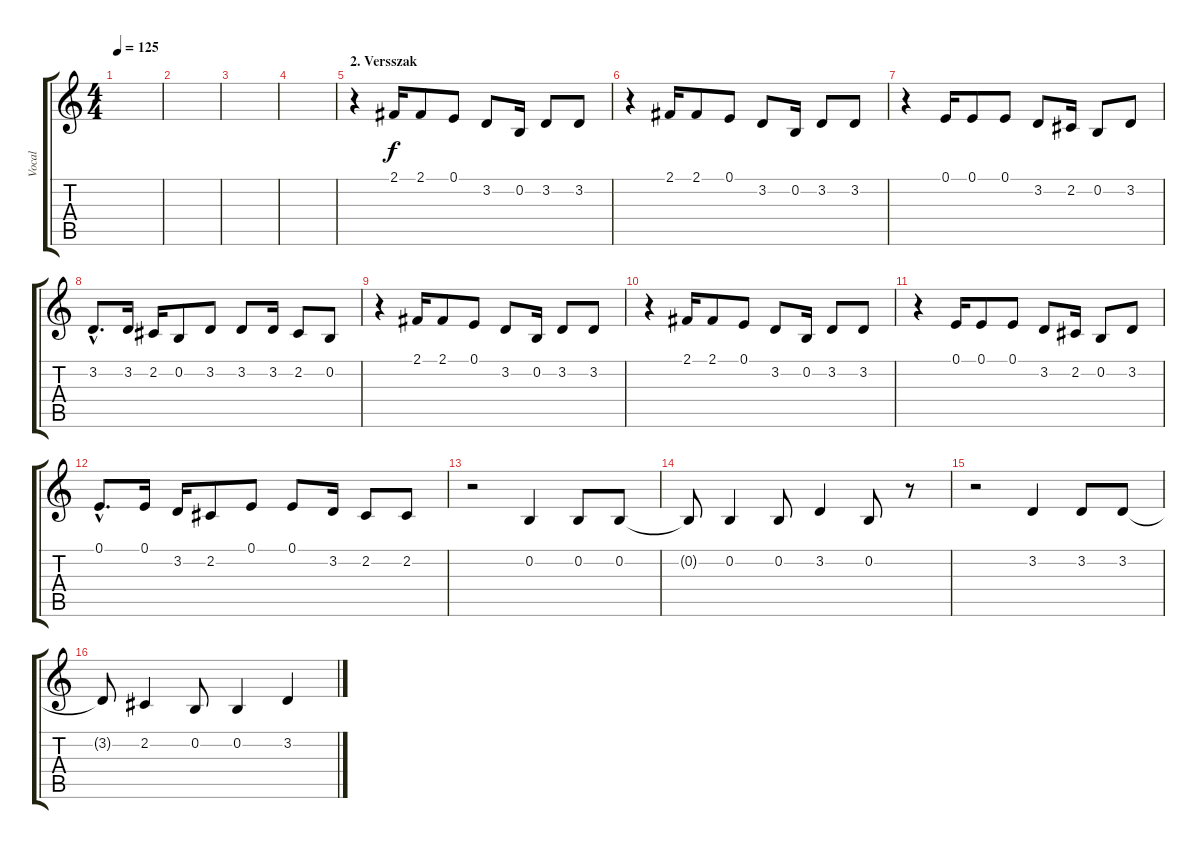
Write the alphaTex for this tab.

\track ("Vocal" "Vocal") {instrument lead2sawtooth}
\staff {score tabs}
\tuning (E4 B3 G3 D3 A2 E2) {hide}
\ts (4 4)
\tempo 125
\clef g2
\ks c
|
|
|
|
\section ("" "2. Versszak")
r.4 2.1.16 2.1.8 0.1.8 3.2.8 0.2.16 3.2.8 3.2.8 |
r.4 2.1.16 2.1.8 0.1.8 3.2.8 0.2.16 3.2.8 3.2.8 |
r.4 0.1.16 0.1.8 0.1.8 3.2.8 2.2.16 0.2.8 3.2.8 |
3.2{hac}.8{d} 3.2.16 2.2.16 0.2.8 3.2.8 3.2.8 3.2.16 2.2.8 0.2.8 |
r.4 2.1.16 2.1.8 0.1.8 3.2.8 0.2.16 3.2.8 3.2.8 |
r.4 2.1.16 2.1.8 0.1.8 3.2.8 0.2.16 3.2.8 3.2.8 |
r.4 0.1.16 0.1.8 0.1.8 3.2.8 2.2.16 0.2.8 3.2.8 |
0.1{hac}.8{d} 0.1.16 3.2.16 2.2.8 0.1.8 0.1.8 3.2.16 2.2.8 2.2.8 |
r.2 0.2.4 0.2.8 0.2.8 |
0.2{t}.8 0.2.4 0.2.8 3.2.4 0.2.8 r.8 |
r.2 3.2.4 3.2.8 3.2.8 |
3.2{t}.8 2.2.4 0.2.8 0.2.4 3.2.4
